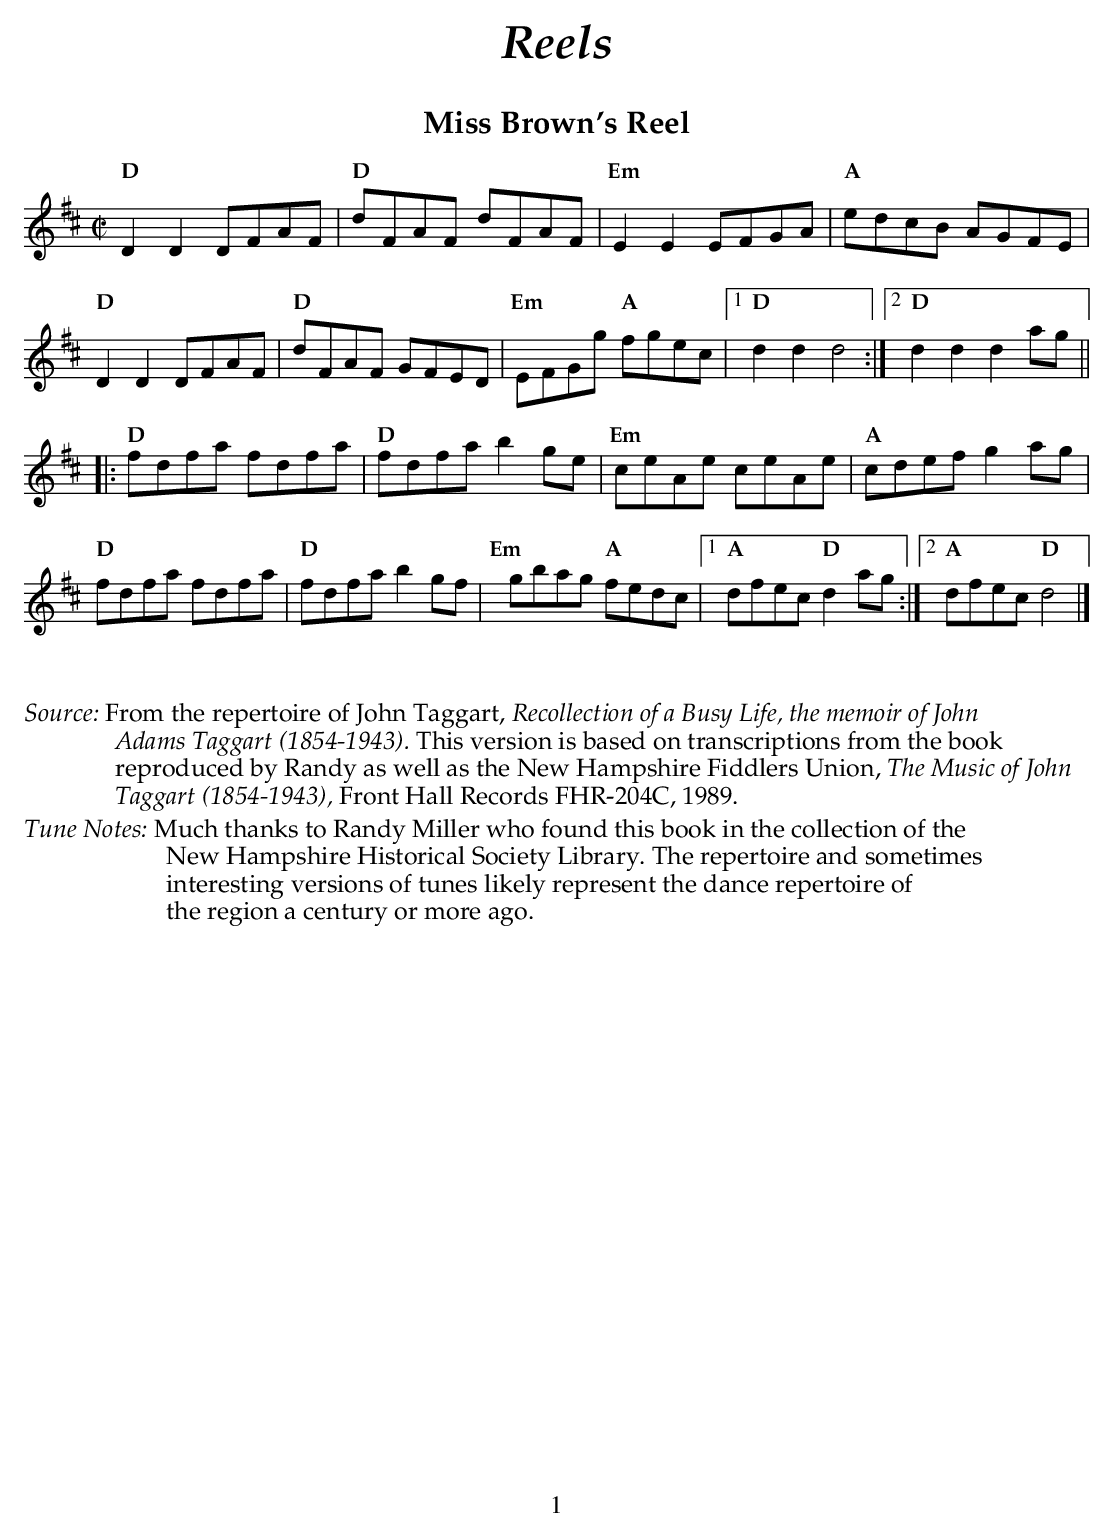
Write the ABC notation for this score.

X:1
T:Miss Brown's Reel
M:C|
L:1/8
K:D
   "D"  D2D2     DFAF  |  "D" dFAF dFAF  |\
   "Em" E2E2     EFGA  |  "A" edcB AGFE  |
   "D"  D2D2     DFAF  |  "D" dFAF GFED  |\
   "Em"  EFGg "A" fgec |1 "D" d2d2  d4  :|2 "D" d2d2 d2ag ||
|: "D"  fdfa     fdfa  |  "D" fdfa  b2ge |\
   "Em"  ceAe     ceAe |  "A" cdef  g2ag |
   "D"  fdfa     fdfa  |  "D" fdfa  b2gf |\
   "Em"y  gbag "A" fedc |1 "A" dfec "D"  d2ag :|2 "A" dfec "D" d4 |]
